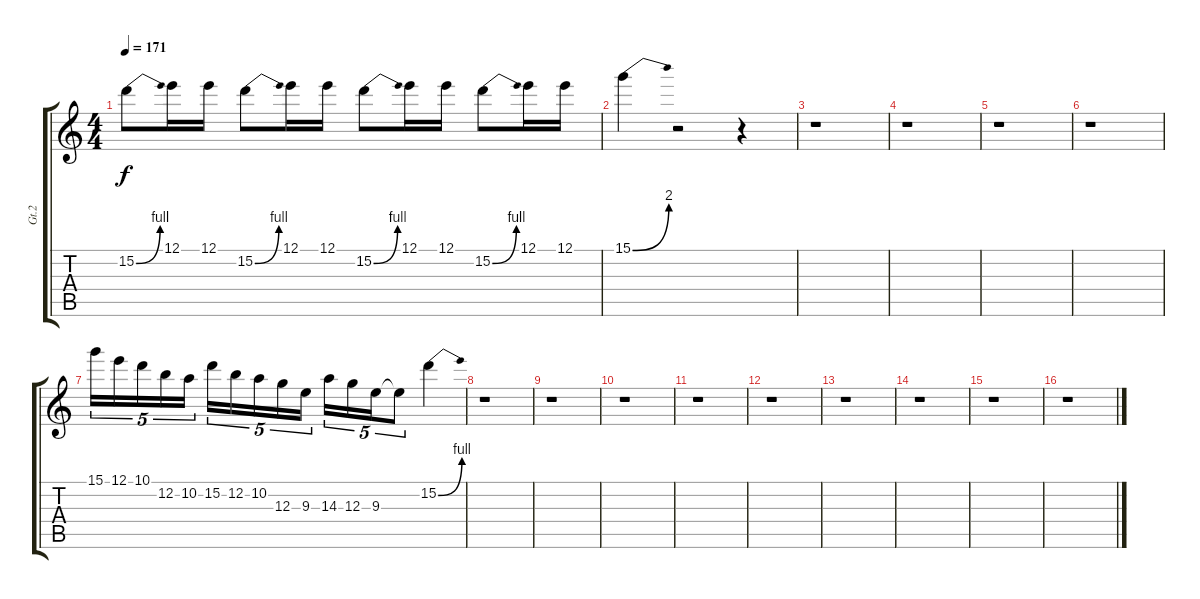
\track ("Gt.2" "Gt.2") {instrument overdrivenguitar}
\staff {score tabs}
\tuning (E4 B3 G3 D3 A2 E2) {hide}
\ts (4 4)
\tempo 171
\clef g2
\ks c
15.2{be (bend 0 0 60 4)}.8{dy f} 12.1.16 12.1.16 15.2{be (bend 0 0 60 4)}.8 12.1.16 12.1.16 15.2{be (bend 0 0 60 4)}.8 12.1.16 12.1.16 15.2{be (bend 0 0 60 4)}.8 12.1.16 12.1.16 |
15.1{be (bend 0 0 60 8)}.4 r.2 r.4 |
r.1 |
r.1 |
r.1 |
r.1 |
15.1.16{tu (5 4)} 12.1.16{tu (5 4)} 10.1.16{tu (5 4)} 12.2.16{tu (5 4)} 10.2.16{tu (5 4)} 15.2.16{tu (5 4)} 12.2.16{tu (5 4)} 10.2.16{tu (5 4)} 12.3.16{tu (5 4)} 9.3.16{tu (5 4)} 14.3.16{tu (5 4)} 12.3.16{tu (5 4)} 9.3.16{tu (5 4)} 9.3{t}.8{tu (5 4)} 15.2{be (bend 0 0 60 4)}.4 |
r.1 |
r.1 |
r.1 |
r.1 |
r.1 |
r.1 |
r.1 |
r.1 |
r.1
